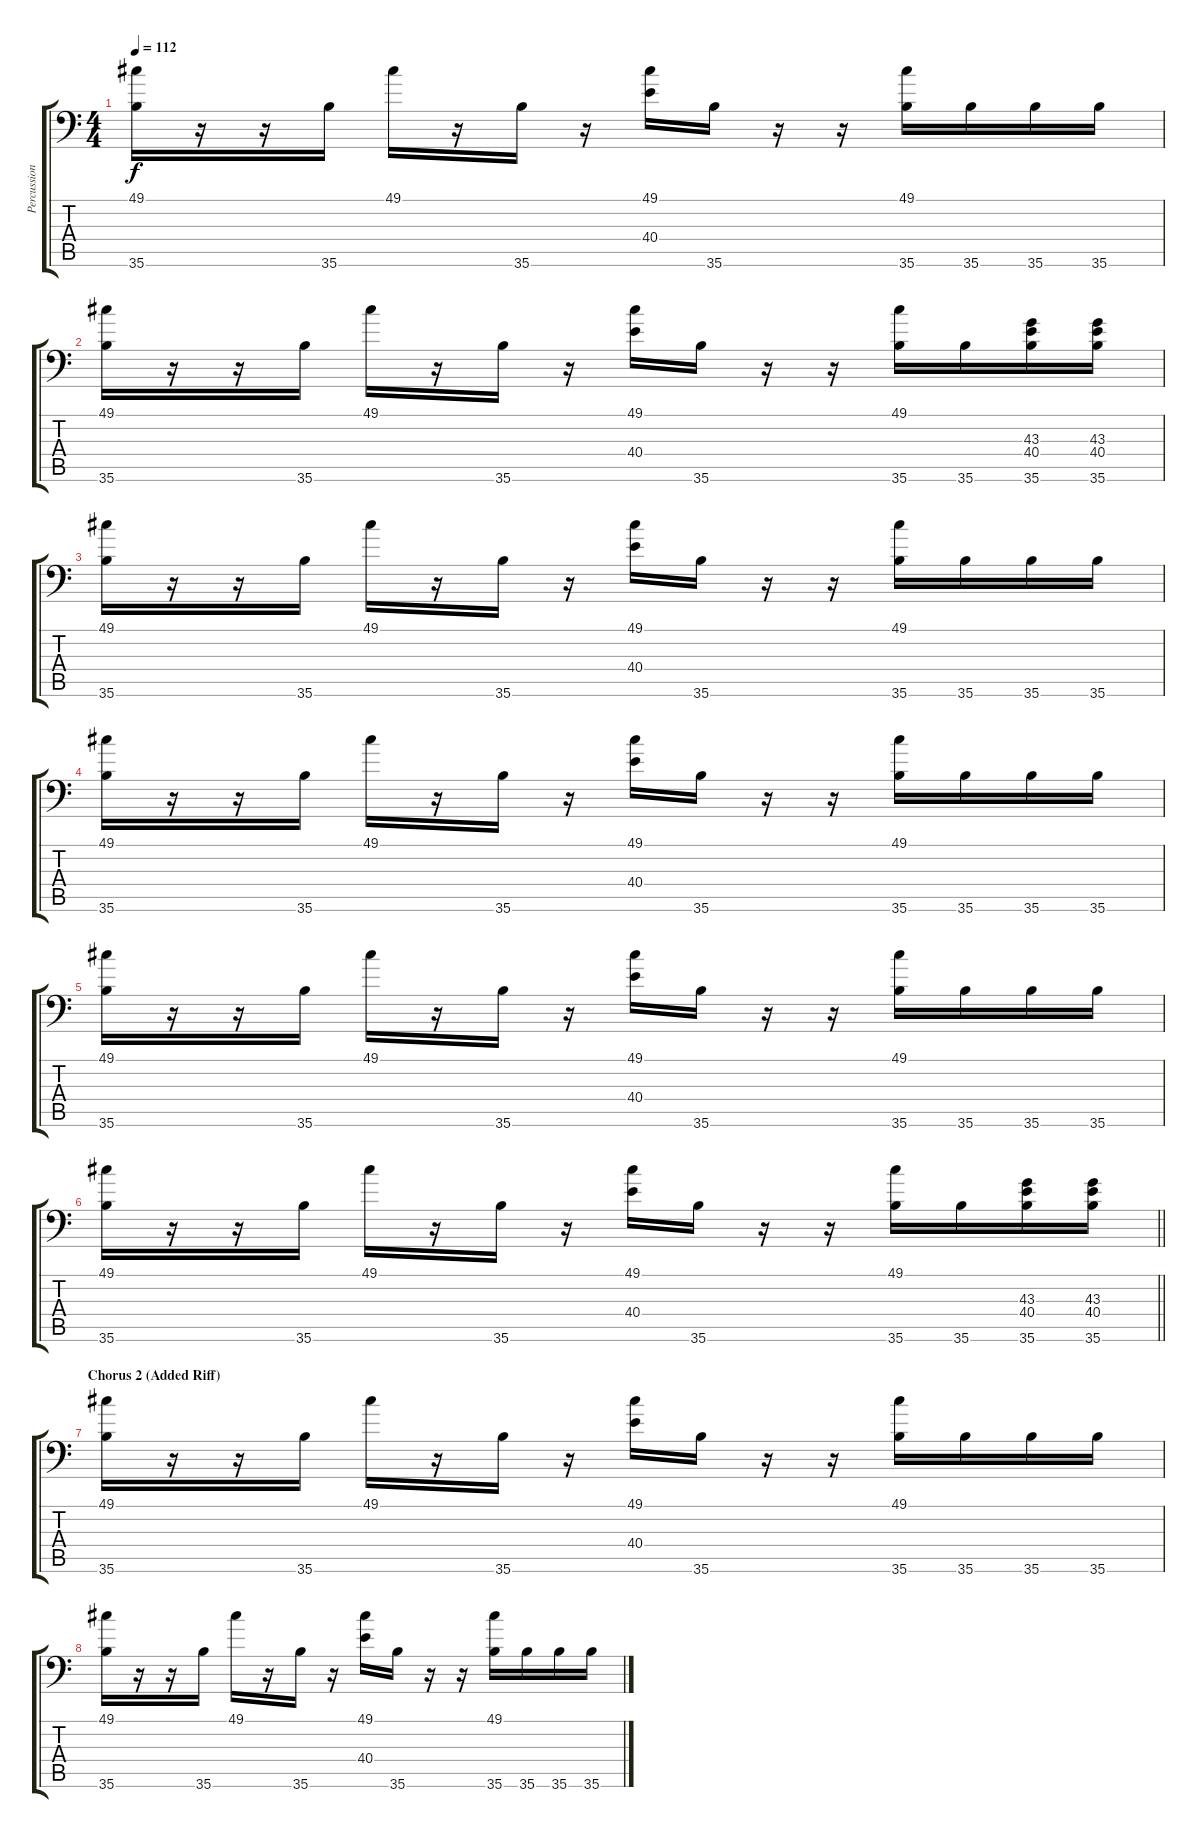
\track ("Percussion" "Percussion") {instrument acousticgrandpiano}
\staff {score tabs}
\tuning (C-1 C-1 C-1 C-1 C-1 C-1) {hide}
\ts (4 4)
\tempo 112
\clef f4
\ks c
(49.1 35.6).16{dy f} r.16 r.16 35.6.16 49.1.16 r.16 35.6.16 r.16 (49.1 40.4).16 35.6.16 r.16 r.16 (49.1 35.6).16 35.6.16 35.6.16 35.6.16 |
(49.1 35.6).16 r.16 r.16 35.6.16 49.1.16 r.16 35.6.16 r.16 (49.1 40.4).16 35.6.16 r.16 r.16 (49.1 35.6).16 35.6.16 (43.3 40.4 35.6).16 (43.3 40.4 35.6).16 |
(49.1 35.6).16 r.16 r.16 35.6.16 49.1.16 r.16 35.6.16 r.16 (49.1 40.4).16 35.6.16 r.16 r.16 (49.1 35.6).16 35.6.16 35.6.16 35.6.16 |
(49.1 35.6).16 r.16 r.16 35.6.16 49.1.16 r.16 35.6.16 r.16 (49.1 40.4).16 35.6.16 r.16 r.16 (49.1 35.6).16 35.6.16 35.6.16 35.6.16 |
(49.1 35.6).16 r.16 r.16 35.6.16 49.1.16 r.16 35.6.16 r.16 (49.1 40.4).16 35.6.16 r.16 r.16 (49.1 35.6).16 35.6.16 35.6.16 35.6.16 |
\barLineRight lightlight
(49.1 35.6).16 r.16 r.16 35.6.16 49.1.16 r.16 35.6.16 r.16 (49.1 40.4).16 35.6.16 r.16 r.16 (49.1 35.6).16 35.6.16 (43.3 40.4 35.6).16 (43.3 40.4 35.6).16 |
\section ("" "Chorus 2 (Added Riff)")
(49.1 35.6).16 r.16 r.16 35.6.16 49.1.16 r.16 35.6.16 r.16 (49.1 40.4).16 35.6.16 r.16 r.16 (49.1 35.6).16 35.6.16 35.6.16 35.6.16 |
(49.1 35.6).16 r.16 r.16 35.6.16 49.1.16 r.16 35.6.16 r.16 (49.1 40.4).16 35.6.16 r.16 r.16 (49.1 35.6).16 35.6.16 35.6.16 35.6.16
